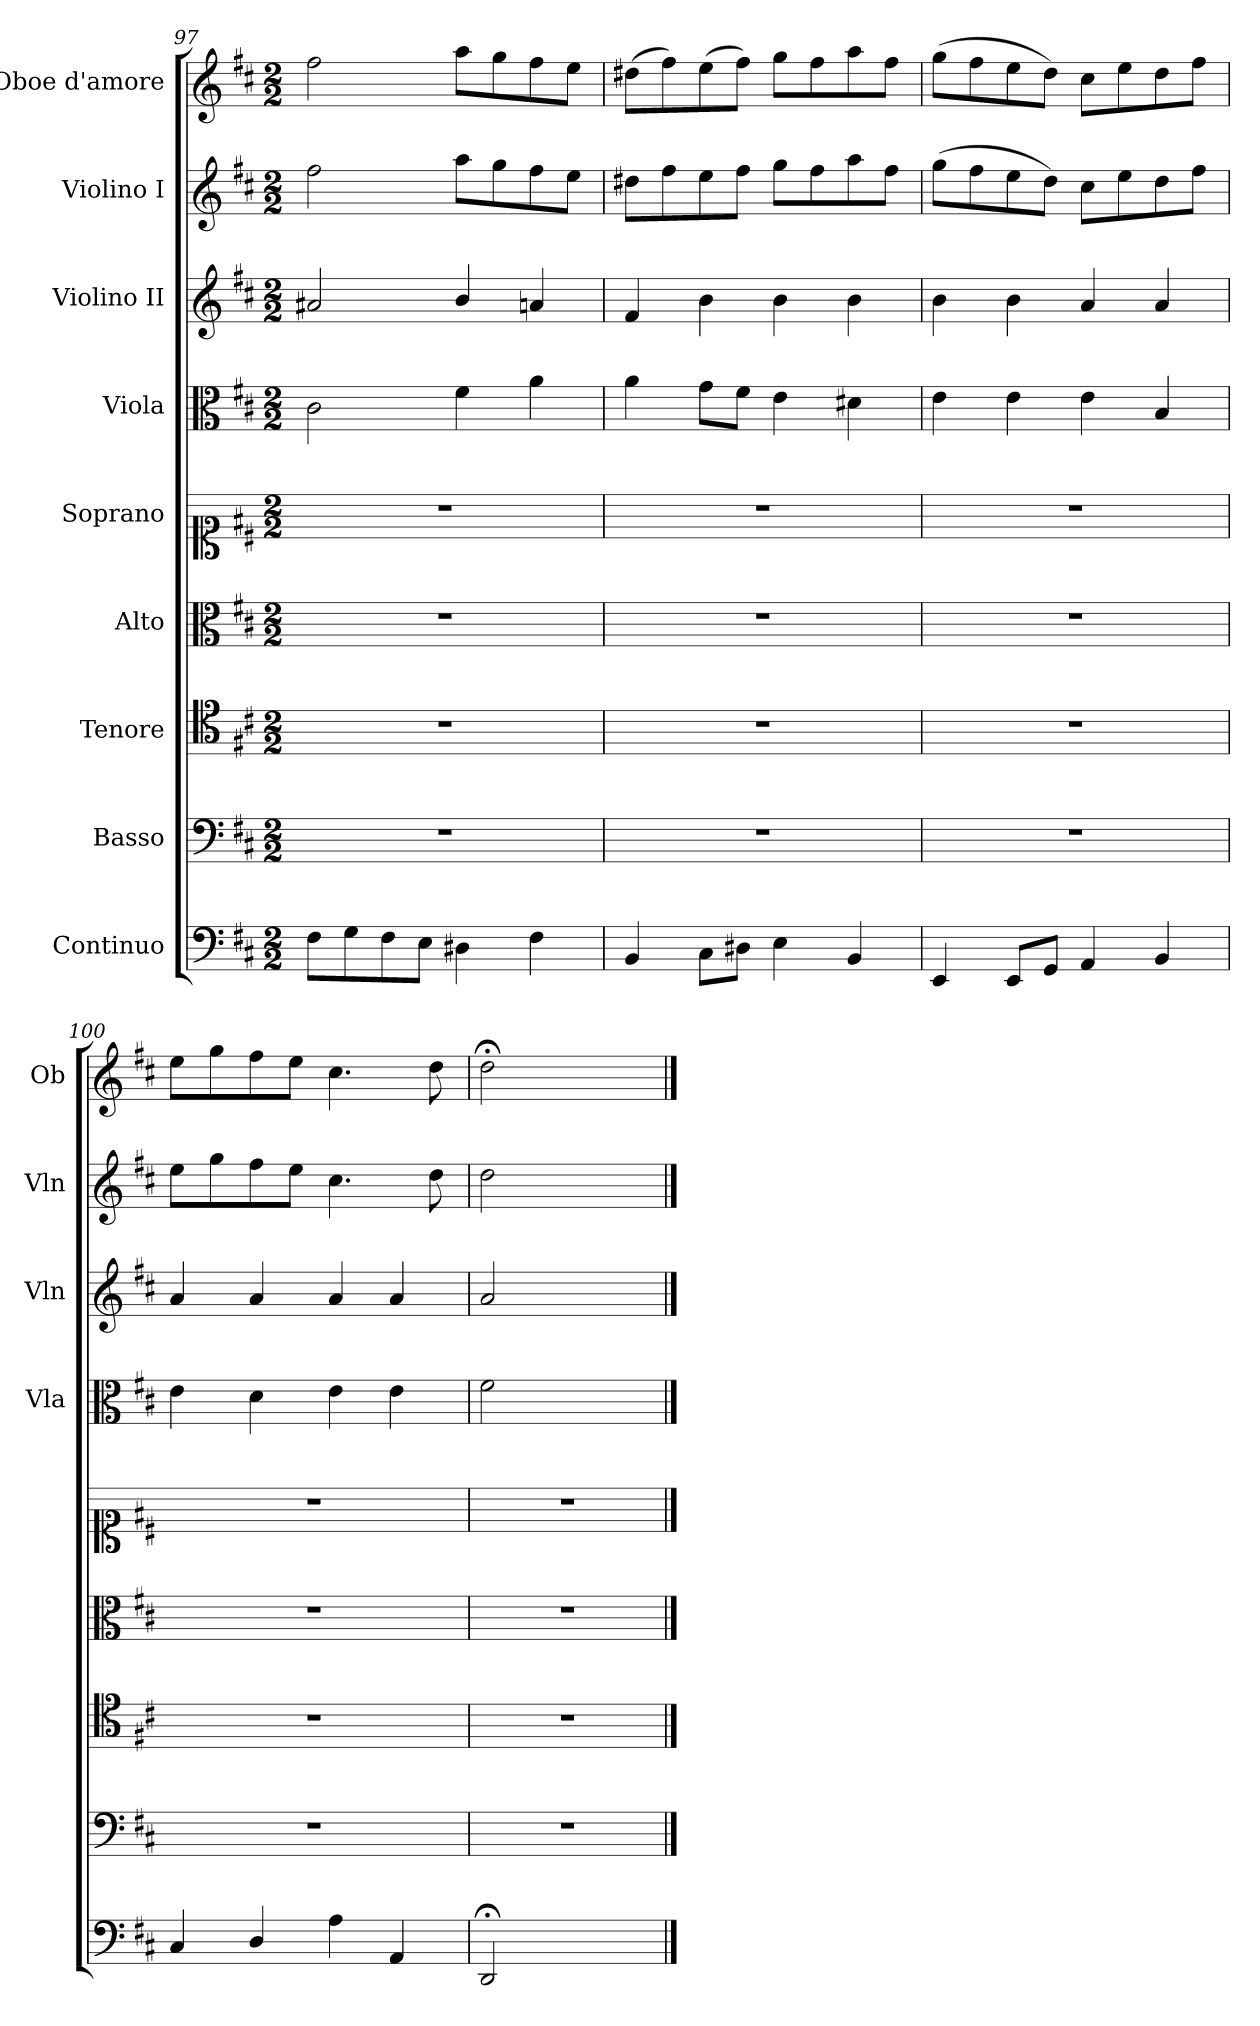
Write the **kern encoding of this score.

**kern	**kern	**kern	**kern	**kern	**kern	**kern	**kern	**kern
*part9	*part8	*part7	*part6	*part5	*part4	*part3	*part2	*part1
*staff9	*staff8	*staff7	*staff6	*staff5	*staff4	*staff3	*staff2	*staff1
*I"Continuo	*I"Basso	*I"Tenore	*I"Alto	*I"Soprano	*I"Viola	*I"Violino II	*I"Violino I	*I"Oboe d'amore
*	*	*	*	*	*I'Vla	*I'Vln	*I'Vln	*I'Ob
*clefF4	*clefF4	*clefC4	*clefC3	*clefC1	*clefC3	*clefG2	*clefG2	*clefG2
*k[f#c#]	*k[f#c#]	*k[f#c#]	*k[f#c#]	*k[f#c#]	*k[f#c#]	*k[f#c#]	*k[f#c#]	*k[f#c#]
*M2/2	*M2/2	*M2/2	*M2/2	*M2/2	*M2/2	*M2/2	*M2/2	*M2/2
=97	=97	=97	=97	=97	=97	=97	=97	=97
8F#\L	1r	1r	1r	1r	2c#\	2a#X/	2ff#\	2ff#\
8G\	.	.	.	.	.	.	.	.
8F#\	.	.	.	.	.	.	.	.
8E\J	.	.	.	.	.	.	.	.
4D#X\	.	.	.	.	4f#\	4b/	8aa\L	8aa\L
.	.	.	.	.	.	.	8gg\	8gg\
4F#\	.	.	.	.	4a\	4an/	8ff#\	8ff#\
.	.	.	.	.	.	.	8ee\J	8ee\J
=98	=98	=98	=98	=98	=98	=98	=98	=98
4BB/	1r	1r	1r	1r	4a\	4f#/	8dd#X\L	(8dd#X\L
.	.	.	.	.	.	.	8ff#\	8ff#\)
8C#\L	.	.	.	.	8g\L	4b\	8ee\	(8ee\
8D#X\J	.	.	.	.	8f#\J	.	8ff#\J	8ff#\J)
4E\	.	.	.	.	4e\	4b\	8gg\L	8gg\L
.	.	.	.	.	.	.	8ff#\	8ff#\
4BB/	.	.	.	.	4d#X\	4b\	8aa\	8aa\
.	.	.	.	.	.	.	8ff#\J	8ff#\J
!!LO:PB:g=z
=99	=99	=99	=99	=99	=99	=99	=99	=99
4EE/	1r	1r	1r	1r	4e\	4b\	(8gg\L	(8gg\L
.	.	.	.	.	.	.	8ff#\	8ff#\
8EE/L	.	.	.	.	4e\	4b\	8ee\	8ee\
8GG/J	.	.	.	.	.	.	8dd\J)	8dd\J)
4AA/	.	.	.	.	4e\	4a/	8cc#\L	8cc#\L
.	.	.	.	.	.	.	8ee\	8ee\
4BB/	.	.	.	.	4B/	4a/	8dd\	8dd\
.	.	.	.	.	.	.	8ff#\J	8ff#\J
=100	=100	=100	=100	=100	=100	=100	=100	=100
4C#/	1r	1r	1r	1r	4e\	4a/	8ee\L	8ee\L
.	.	.	.	.	.	.	8gg\	8gg\
4D/	.	.	.	.	4d\	4a/	8ff#\	8ff#\
.	.	.	.	.	.	.	8ee\J	8ee\J
4A\	.	.	.	.	4e\	4a/	4.cc#\	4.cc#\
4AA/	.	.	.	.	4e\	4a/	.	.
.	.	.	.	.	.	.	8dd\	8dd\
=101	=101	=101	=101	=101	=101	=101	=101	=101
2DD;</	1r	1r	1r	1r	2f#\	2a/	2dd\	2dd;<\
2ryy	.	.	.	.	2ryy	2ryy	2ryy	2ryy
==	==	==	==	==	==	==	==	==
*-	*-	*-	*-	*-	*-	*-	*-	*-
